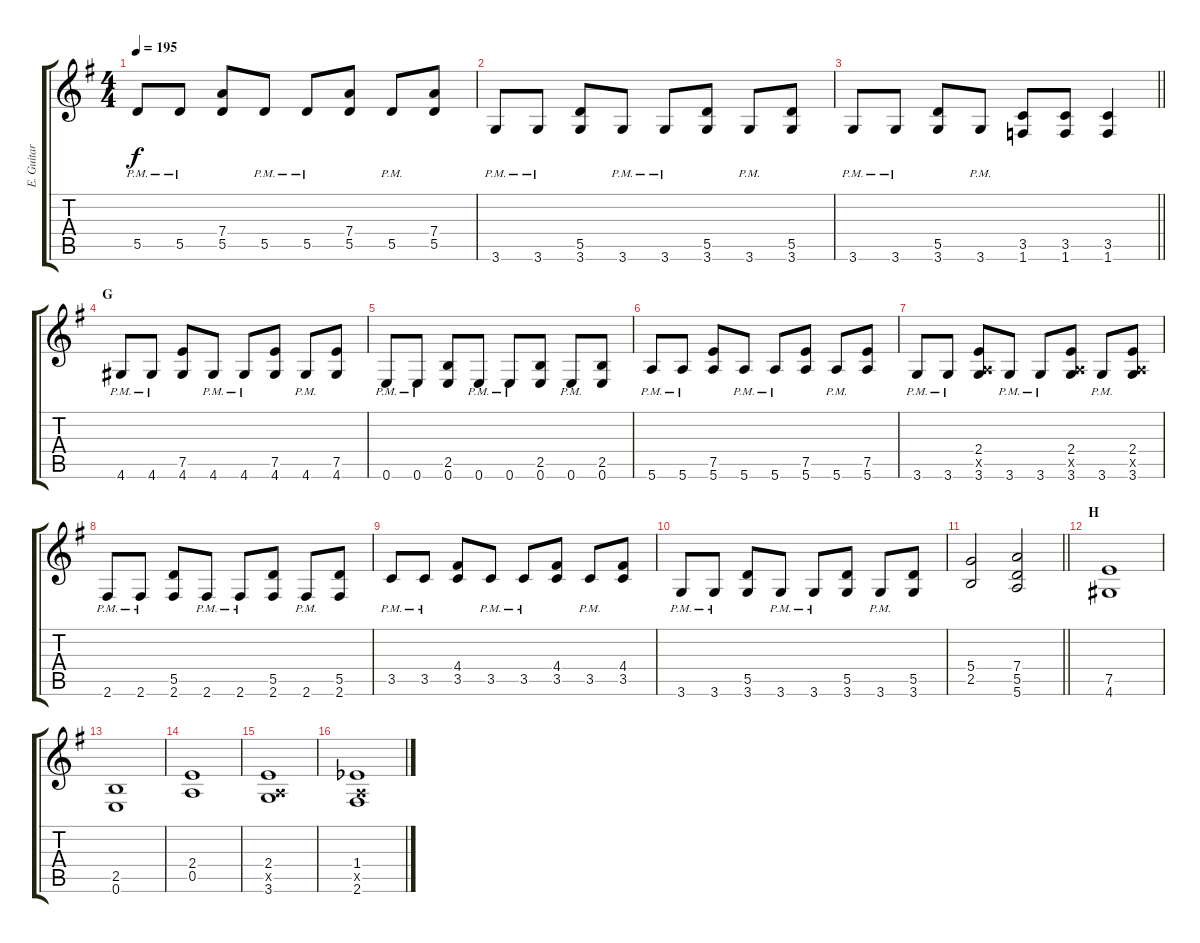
\track ("E. Guitar II" "E. Guitar ") {instrument overdrivenguitar}
\staff {score tabs}
\tuning (E4 B3 G3 D3 A2 E2) {hide}
\ts (4 4)
\tempo 195
\clef g2
\ks g
5.5{pm}.8{dy f} 5.5{pm}.8 (7.4 5.5).8 5.5{pm}.8 5.5{pm}.8 (7.4 5.5).8 5.5{pm}.8 (7.4 5.5).8 |
3.6{pm}.8 3.6{pm}.8 (5.5 3.6).8 3.6{pm}.8 3.6{pm}.8 (5.5 3.6).8 3.6{pm}.8 (5.5 3.6).8 |
\barLineRight lightlight
3.6{pm}.8 3.6{pm}.8 (5.5 3.6).8 3.6{pm}.8 (3.5 1.6).8 (3.5 1.6).8 (3.5 1.6).4 |
\section ("" "G")
4.6{pm}.8 4.6{pm}.8 (7.5 4.6).8 4.6{pm}.8 4.6{pm}.8 (7.5 4.6).8 4.6{pm}.8 (7.5 4.6).8 |
0.6{pm}.8 0.6{pm}.8 (2.5 0.6).8 0.6{pm}.8 0.6{pm}.8 (2.5 0.6).8 0.6{pm}.8 (2.5 0.6).8 |
5.6{pm}.8 5.6{pm}.8 (7.5 5.6).8 5.6{pm}.8 5.6{pm}.8 (7.5 5.6).8 5.6{pm}.8 (7.5 5.6).8 |
3.6{pm}.8 3.6{pm}.8 (2.4 0.5{x} 3.6).8 3.6{pm}.8 3.6{pm}.8 (2.4 0.5{x} 3.6).8 3.6{pm}.8 (2.4 0.5{x} 3.6).8 |
2.6{pm}.8 2.6{pm}.8 (5.5 2.6).8 2.6{pm}.8 2.6{pm}.8 (5.5 2.6).8 2.6{pm}.8 (5.5 2.6).8 |
3.5{pm}.8 3.5{pm}.8 (4.4 3.5).8 3.5{pm}.8 3.5{pm}.8 (4.4 3.5).8 3.5{pm}.8 (4.4 3.5).8 |
3.6{pm}.8 3.6{pm}.8 (5.5 3.6).8 3.6{pm}.8 3.6{pm}.8 (5.5 3.6).8 3.6{pm}.8 (5.5 3.6).8 |
\barLineRight lightlight
(5.4 2.5).2 (7.4 5.5 5.6).2 |
\section ("" "H")
(7.5 4.6).1 |
(2.5 0.6).1 |
(2.4 0.5).1 |
(2.4 0.5{x} 3.6).1 |
(1.4{acc b} 0.5{x} 2.6).1
